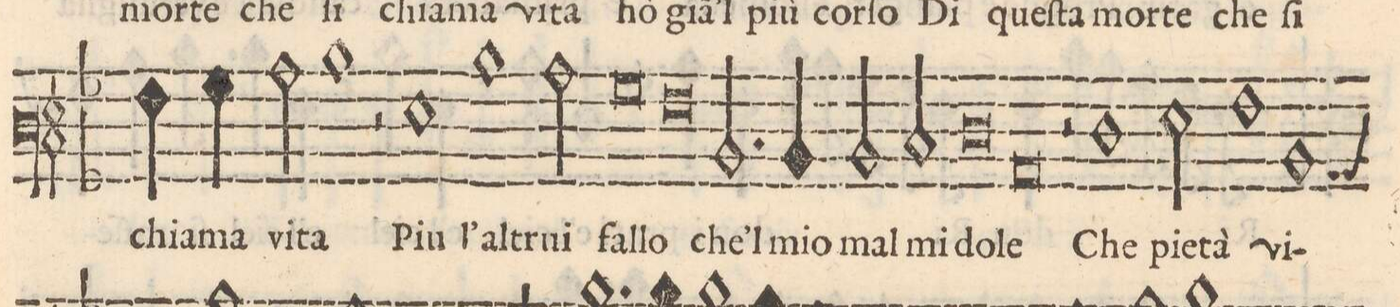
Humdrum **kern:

**kern	**text
*I"BASSO	*
*clefF3	*
*k[b-]	*
*met(C|)	*
*M4/2	*
4A\	chia-
4B-\	-ma
2c\	vi-
1d	-ta
=23-	=23-
2r	.
1G	Piu
1d\	l'al-
=24-	=24-
2c\	-trui
0B-	fal-
=25-	=25-
0A	-lo
=26-	=26-
2.D/	che'l
4D/	mio
=27-	=27-
2D/	mal
2E/	mi
0F	do-
=28-	=28-
0C	-le
=29-	=29-
2r	.
1F\	Che
=30-	=30-
2G\	pie-
1A	-ta
=31-	=31-
1D	vi-
*-	*-
